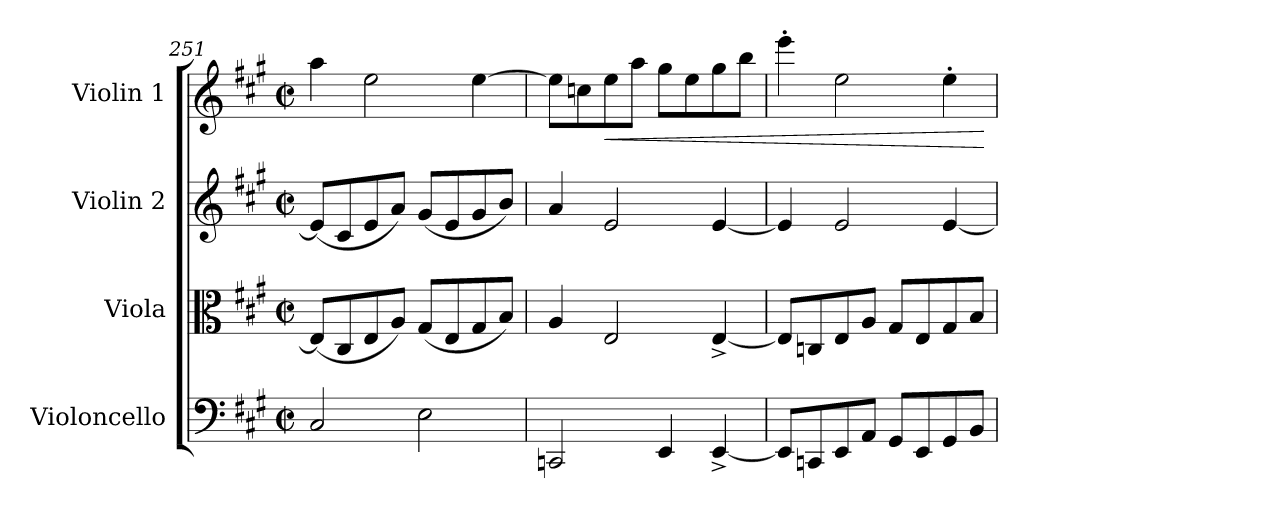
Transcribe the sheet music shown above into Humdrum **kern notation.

**kern	**kern	**kern	**kern	**dynam
*part4	*part3	*part2	*part1	*part1
*staff4	*staff3	*staff2	*staff1	*staff1
*I"Violoncello	*I"Viola	*I"Violin 2	*I"Violin 1	*
*I'Vc	*I'Vla	*I'Vln	*I'Vln	*
*clefF4	*clefC3	*clefG2	*clefG2	*
*k[f#c#g#]	*k[f#c#g#]	*k[f#c#g#]	*k[f#c#g#]	*
*M2/2	*M2/2	*M2/2	*M2/2	*
*met(c|)	*met(c|)	*met(c|)	*met(c|)	*
=251	=251	=251	=251	=251
2C#/	(8E/L]	(8e/L]	4aa\	.
.	8C#/	8c#/	.	.
.	8E/	8e/	2ee\	.
.	8A/J)	8a/J)	.	.
2E\	(8G#/L	(8g#/L	.	.
.	8E/	8e/	.	.
.	8G#/	8g#/	[4ee\	.
.	8B/J)	8b/J)	.	.
!!LO:LB:g=z
=252	=252	=252	=252	=252
2CCn/	4A/	4a/	8ee\L]	.
.	.	.	8ccn\	.
!	!	!	!	!LO:HP:b
.	2E/	2e/	8ee\	<
.	.	.	8aa\J	.
4EE/	.	.	8gg#\L	.
.	.	.	8ee\	.
[4EE^/	[4E^/	[4e/	8gg#\	.
.	.	.	8bb\J	.
=253	=253	=253	=253	=253
8EE/L]	8E/L]	4e/]	4eee'\	.
8CCn/	8Cn/	.	.	.
8EE/	8E/	2e/	2ee\	.
8AA/J	8A/J	.	.	.
8GG#/L	8G#/L	.	.	.
8EE/	8E/	.	.	.
8GG#/	8G#/	[4e/	4ee'\	.
8BB/J	8B/J	.	.	.
.	.	.	.	[
=	=	=	=	=
*-	*-	*-	*-	*-
